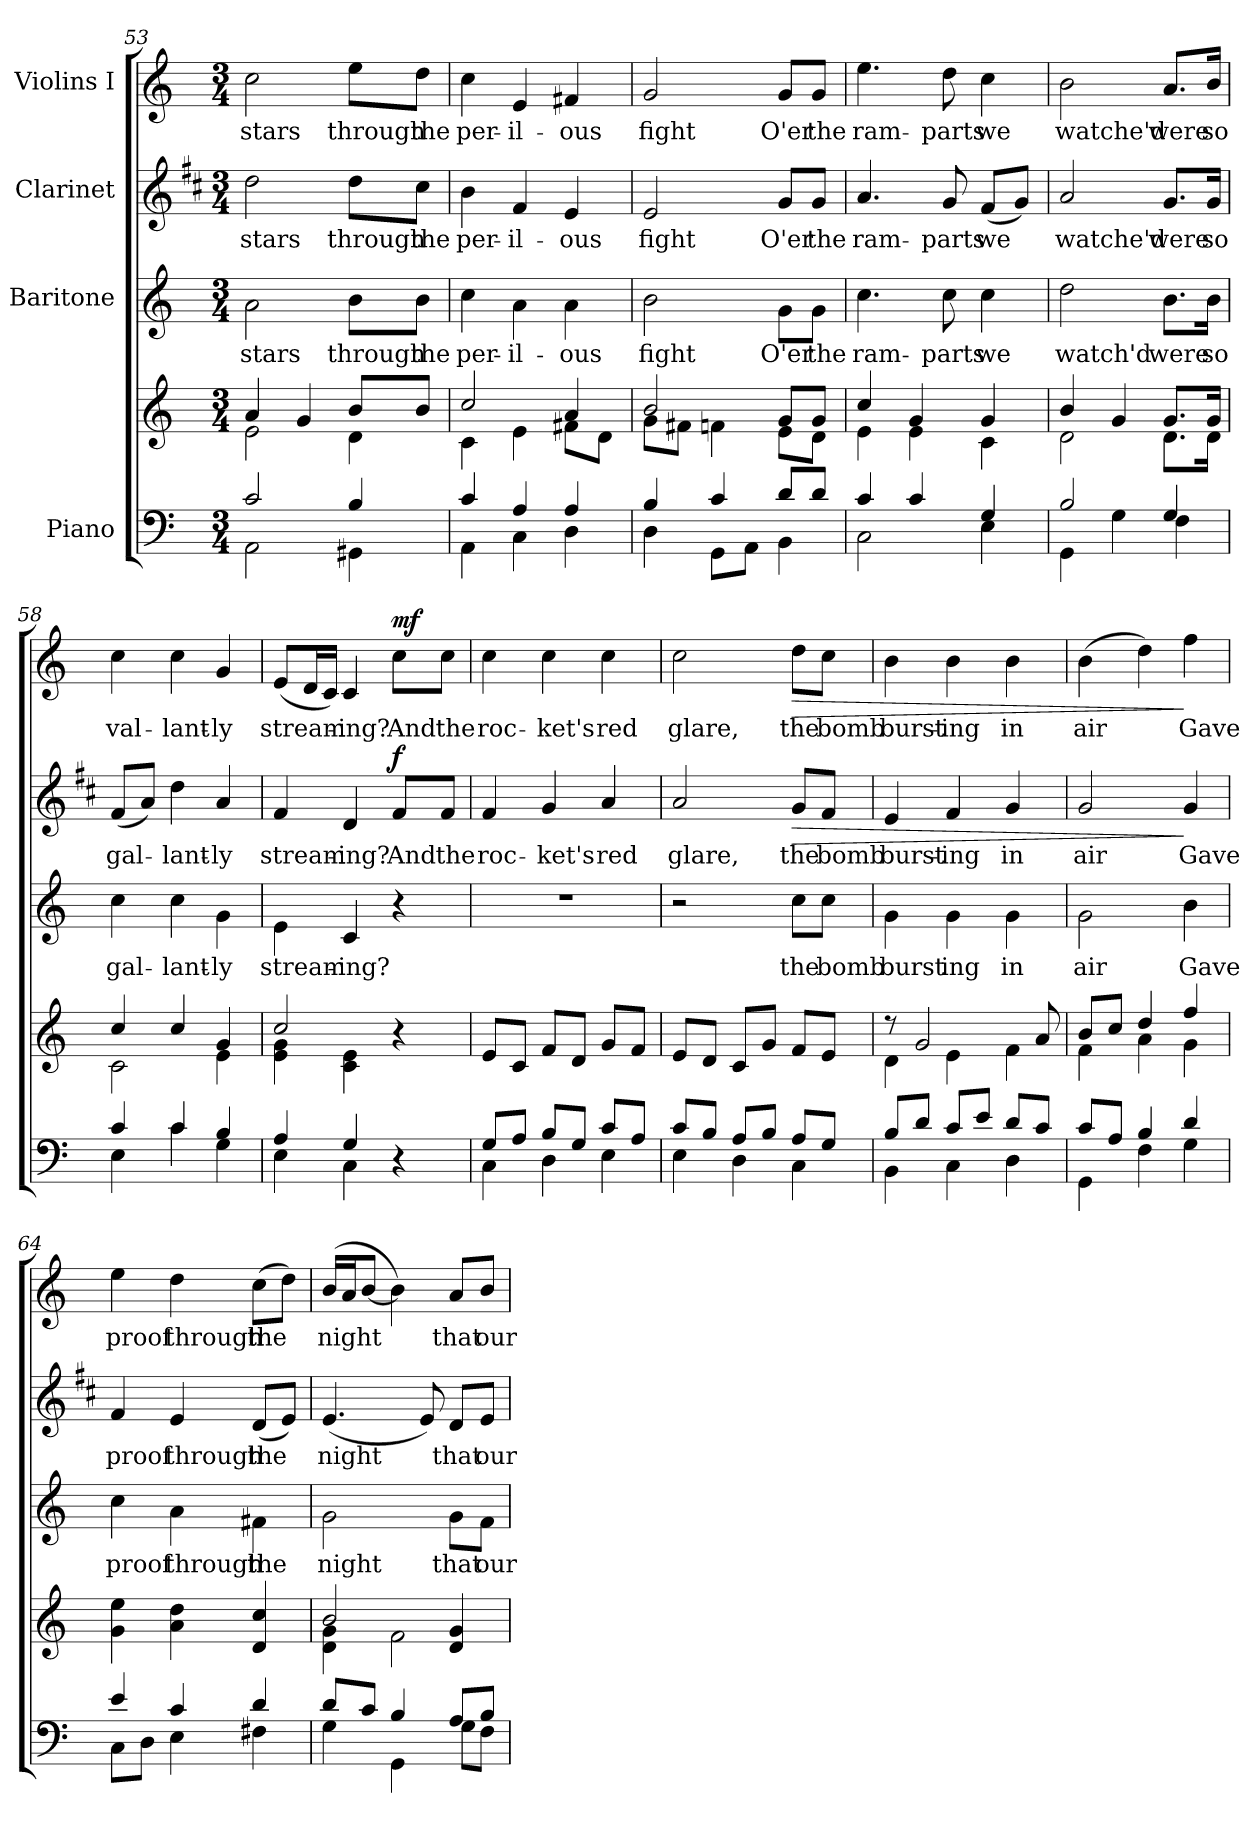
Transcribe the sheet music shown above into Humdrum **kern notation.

**kern	**kern	**kern	**text	**kern	**text	**dynam	**kern	**text	**dynam
*part4	*part4	*part3	*part3	*part2	*part2	*part2	*part1	*part1	*part1
*staff5	*staff4	*staff3	*staff3	*staff2	*staff2	*staff2	*staff1	*staff1	*staff1
*I"Piano	*	*I"Baritone	*	*I"Clarinet	*	*	*I"Violins I	*	*
!!LO:LB:g=z
*clefF4	*clefG2	*clefG2	*	*clefG2	*	*	*clefG2	*	*
*	*	*ITrd12c21	*	*ITrd1c2	*	*	*	*	*
*k[]	*k[]	*k[]	*	*k[]	*	*	*k[]	*	*
*M3/4	*M3/4	*M3/4	*	*M3/4	*	*	*M3/4	*	*
=53	=53	=53	=53	=53	=53	=53	=53	=53	=53
*^	*^	*	*	*	*	*	*	*	*
2c/	2AA\	4a/	2e\	2A\	stars	2cc\	stars	.	2cc\	stars	.
.	.	4g/	.	.	.	.	.	.	.	.	.
4B/	4GG#X\	8b/L	4d\	8B\L	through	8cc\L	through	.	8ee\L	through	.
.	.	8b/J	.	8B\J	the	8b\J	the	.	8dd\J	the	.
=54	=54	=54	=54	=54	=54	=54	=54	=54	=54	=54	=54
4c/	4AA\	2cc/	4c\	4c\	-per-	4a\	-per-	.	4cc\	-per-	.
4A/	4C\	.	4e\	4A\	-il-	4e/	-il-	.	4e/	-il-	.
4A/	4D\	4a/	8f#X\L	4A\	ous	4d/	ous	.	4f#X/	ous	.
.	.	.	8d\J	.	.	.	.	.	.	.	.
=55	=55	=55	=55	=55	=55	=55	=55	=55	=55	=55	=55
4B/	4D\	2b/	8g\L	2B\	fight	2d/	fight	.	2g/	fight	.
.	.	.	8f#X\J	.	.	.	.	.	.	.	.
4c/	8GG\L	.	4fn\	.	.	.	.	.	.	.	.
.	8AA\J	.	.	.	.	.	.	.	.	.	.
8d/L	4BB\	8g/L	8e\L	8G\L	O'er	8f/L	O'er	.	8g/L	O'er	.
8d/J	.	8g/J	8d\J	8G\J	the	8f/J	the	.	8g/J	the	.
=56	=56	=56	=56	=56	=56	=56	=56	=56	=56	=56	=56
4c/	2C\	4cc/	4e\	4.c\	-ram-	4.g/	-ram-	.	4.ee\	-ram-	.
4c/	.	4g/	4e\	.	.	.	.	.	.	.	.
.	.	.	.	8c\	parts	8f/	parts	.	8dd\	parts	.
4G/	4E\	4g/	4c\	4c\	we	(8e/L	we	.	4cc\	we	.
.	.	.	.	.	.	8f/J)	.	.	.	.	.
=57	=57	=57	=57	=57	=57	=57	=57	=57	=57	=57	=57
2B/	4GG\	4b/	2d\	2d\	watch'd	2g/	watche'd	.	2b\	watche'd	.
.	4G\	4g/	.	.	.	.	.	.	.	.	.
4G/	4F\	8.g/L	8.d\L	8.B\L	were	8.f/L	were	.	8.a/L	were	.
.	.	16g/Jk	16d\Jk	16B\Jk	so	16f/Jk	so	.	16b/Jk	so	.
=58	=58	=58	=58	=58	=58	=58	=58	=58	=58	=58	=58
4c/	4E\	4cc/	2c\	4c\	-gal-	(8e/L	-gal-	.	4cc\	-val-	.
.	.	.	.	.	.	8g/J)	.	.	.	.	.
4c/	4c\	4cc/	.	4c\	-lant-	4cc\	-lant-	.	4cc\	-lant-	.
4B/	4G\	4g/	4e\	4G\	ly	4g/	ly	.	4g/	ly	.
!!LO:PB:g=z
=59	=59	=59	=59	=59	=59	=59	=59	=59	=59	=59	=59
4A/	4E\	2cc/	4e\ 4g\	4E\	-stream-	4e/	-stream-	.	(8e/L	-stream-	.
.	.	.	.	.	.	.	.	.	16d/L	.	.
.	.	.	.	.	.	.	.	.	16c/JJ)	.	.
4G/	4C\	.	4c\ 4e\	4C/	ing?	4c/	ing?	.	4c/	ing?	.
!	!	!	!	!	!	!	!	!LO:DY:b	!	!	!LO:DY:b
4ryy	4r	4ryy	4r	4r	.	8e/L	And	f	8cc\L	And	mf
.	.	.	.	.	.	8e/J	the	.	8cc\J	the	.
*	*	*v	*v	*	*	*	*	*	*	*	*
=60	=60	=60	=60	=60	=60	=60	=60	=60	=60	=60
8G/L	4C\	8e/L	2.r	.	4e/	-roc-	.	4cc\	-roc-	.
8A/J	.	8c/J	.	.	.	.	.	.	.	.
8B/L	4D\	8f/L	.	.	4f/	ket's	.	4cc\	ket's	.
8G/J	.	8d/J	.	.	.	.	.	.	.	.
8c/L	4E\	8g/L	.	.	4g/	red	.	4cc\	red	.
8A/J	.	8f/J	.	.	.	.	.	.	.	.
=61	=61	=61	=61	=61	=61	=61	=61	=61	=61	=61
8c/L	4E\	8e/L	2r	.	2g/	glare,	.	2cc\	glare,	.
8B/J	.	8d/J	.	.	.	.	.	.	.	.
8A/L	4D\	8c/L	.	.	.	.	.	.	.	.
8B/J	.	8g/J	.	.	.	.	.	.	.	.
!	!	!	!	!	!	!	!LO:HP:b	!	!	!LO:HP:b
8A/L	4C\	8f/L	8c\L	the	8f/L	the	>	8dd\L	the	>
8G/J	.	8e/J	8c\J	bomb	8e/J	bomb	.	8cc\J	bomb	.
=62	=62	=62	=62	=62	=62	=62	=62	=62	=62	=62
*	*	*^	*	*	*	*	*	*	*	*
8B/L	4BB\	8r	4d\	4G\	burst	4d/	-burst-	.	4b\	-burst-	.
8d/J	.	2g/	.	.	.	.	.	.	.	.	.
8c/L	4C\	.	4e\	4G\	ing	4e/	ing	.	4b\	ing	.
8e/J	.	.	.	.	.	.	.	.	.	.	.
8d/L	4D\	.	4f\	4G\	in	4f/	in	.	4b\	in	.
8c/J	.	8a/	.	.	.	.	.	.	.	.	.
=63	=63	=63	=63	=63	=63	=63	=63	=63	=63	=63	=63
8c/L	4GG\	8b/L	4f\	2G\	air	2f/	air	.	(4b\	air	.
8A/J	.	8cc/J	.	.	.	.	.	.	.	.	.
4B/	4F\	4dd/	4a\	.	.	.	.	.	4dd\)	.	.
4d/	4G\	4ff/	4g\	4B\	Gave	4f/	Gave	]	4ff\	Gave	]
*	*	*v	*v	*	*	*	*	*	*	*	*
=64	=64	=64	=64	=64	=64	=64	=64	=64	=64	=64
4e/	8C\L	4g\ 4ee\	4c\	proof	4e/	proof	.	4ee\	proof	.
.	8D\J	.	.	.	.	.	.	.	.	.
4c/	4E\	4a\ 4dd\	4A\	through	4d/	through	.	4dd\	through	.
4d/	4F#X\	4d/ 4cc/	4F#X\	the	(8c/L	the	.	(8cc\L	the	.
.	.	.	.	.	8d/J)	.	.	8dd\J)	.	.
!!LO:LB:g=z
=65	=65	=65	=65	=65	=65	=65	=65	=65	=65	=65
*	*	*^	*	*	*	*	*	*	*	*
8d/L	4G\	2b/	4d\ 4g\	2G\	night	(4.d/	night	.	(16b/LL	night	.
.	.	.	.	.	.	.	.	.	16a/J	.	.
8c/J	.	.	.	.	.	.	.	.	[8b/J	.	.
4B/	4GG\	.	2f\	.	.	.	.	.	4b\])	.	.
.	.	.	.	.	.	8d/)	.	.	.	.	.
8A/L	8G\L	4d/ 4g/	.	8G\L	that	8c/L	that	.	8a/L	that	.
8B/J	8F\J	.	.	8F\J	our	8d/J	our	.	8b/J	our	.
*v	*v	*	*	*	*	*	*	*	*	*	*
*	*v	*v	*	*	*	*	*	*	*	*
=	=	=	=	=	=	=	=	=	=
*-	*-	*-	*-	*-	*-	*-	*-	*-	*-
